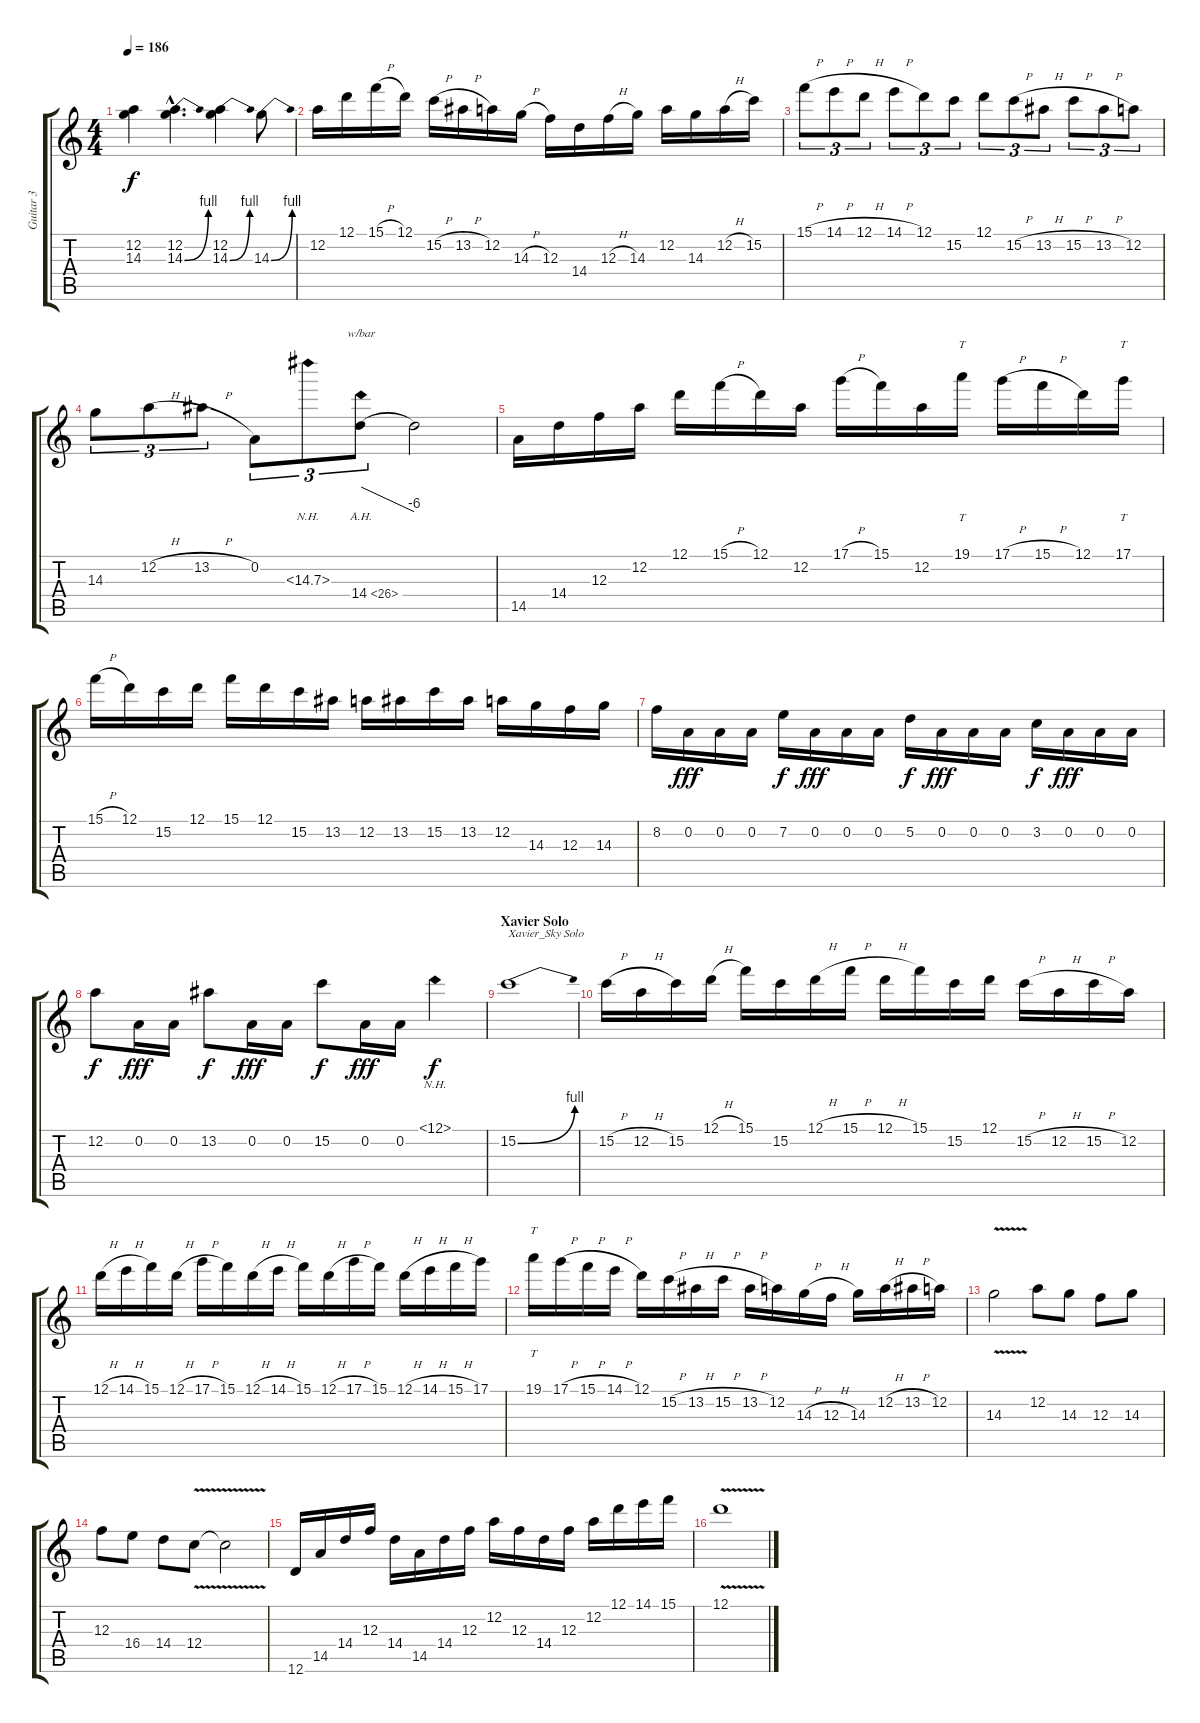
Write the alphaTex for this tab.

\track ("Guitar 3" "Guitar 3") {instrument distortionguitar}
\staff {score tabs}
\tuning (D4 A3 F3 C3 G2 D2) {hide}
\ts (4 4)
\tempo 186
\clef g2
\ks c
(12.2{t} 14.3{t}).4{dy f} (12.2{hac} 14.3{be (bend 0 0 60 4) hac}).4{d} (12.2 14.3{be (bend 0 0 60 4)}).4 14.3{be (bend 0 0 60 4)}.8 |
12.2.16 12.1.16 15.1{h}.16 12.1.16 15.2{h}.16 13.2{h}.16 12.2.16 14.3{h}.16 12.3.16 14.4.16 12.3{h}.16 14.3.16 12.2.16 14.3.16 12.2{h}.16 15.2.16 |
15.1{h}.8{tu (3 2)} 14.1{h}.8{tu (3 2)} 12.1{h}.8{tu (3 2)} 14.1{h}.8{tu (3 2)} 12.1.8{tu (3 2)} 15.2.8{tu (3 2)} 12.1.8{tu (3 2)} 15.2{h}.8{tu (3 2)} 13.2{h}.8{tu (3 2)} 15.2{h}.8{tu (3 2)} 13.2{h}.8{tu (3 2)} 12.2.8{tu (3 2)} |
14.3.8{tu (3 2)} 12.2{h}.8{tu (3 2)} 13.2{h}.8{tu (3 2)} 0.2.8{tu (3 2)} 14.3{nh}.8{tu (3 2)} 14.4{ah 12}.8{tu (3 2) tbe (dive default 0 0 60 -24)} 14.4{t}.2 |
14.5.16 14.4.16 12.3.16 12.2.16 12.1.16 15.1{h}.16 12.1.16 12.2.16 17.1{h}.16 15.1.16 12.2.16 19.1.16{tt} 17.1{h}.16 15.1{h}.16 12.1.16 17.1.16{tt} |
15.1{h}.16 12.1.16 15.2.16 12.1.16 15.1.16 12.1.16 15.2.16 13.2.16 12.2.16 13.2.16 15.2.16 13.2.16 12.2.16 14.3.16 12.3.16 14.3.16 |
8.2.16 0.2.16{dy fff} 0.2.16 0.2.16 7.2.16{dy f} 0.2.16{dy fff} 0.2.16 0.2.16 5.2.16{dy f} 0.2.16{dy fff} 0.2.16 0.2.16 3.2.16{dy f} 0.2.16{dy fff} 0.2.16 0.2.16 |
12.2.8{dy f} 0.2.16{dy fff} 0.2.16 13.2.8{dy f} 0.2.16{dy fff} 0.2.16 15.2.8{dy f} 0.2.16{dy fff} 0.2.16 12.1{nh}.4{dy f} |
\section ("" "Xavier Solo")
15.2{be (bend 0 0 60 4)}.1{txt "Xavier_Sky Solo"} |
15.2{h}.16 12.2{h}.16 15.2.16 12.1{h}.16 15.1.16 15.2.16 12.1{h}.16 15.1{h}.16 12.1{h}.16 15.1.16 15.2.16 12.1.16 15.2{h}.16 12.2{h}.16 15.2{h}.16 12.2.16 |
12.1{h}.16 14.1{h}.16 15.1.16 12.1{h}.16 17.1{h}.16 15.1.16 12.1{h}.16 14.1{h}.16 15.1.16 12.1{h}.16 17.1{h}.16 15.1.16 12.1{h}.16 14.1{h}.16 15.1{h}.16 17.1.16 |
19.1.16{tt} 17.1{h}.16 15.1{h}.16 14.1{h}.16 12.1.16 15.2{h}.16 13.2{h}.16 15.2{h}.16 13.2{h}.16 12.2.16 14.3{h}.16 12.3{h}.16 14.3.16 12.2{h}.16 13.2{h}.16 12.2.16 |
14.3{v}.2 12.2.8 14.3.8 12.3.8 14.3.8 |
12.3.8 16.4.8 14.4.8 12.4{v}.8 12.4{t}.2 |
12.6.16 14.5.16 14.4.16 12.3.16 14.4.16 14.5.16 14.4.16 12.3.16 12.2.16 12.3.16 14.4.16 12.3.16 12.2.16 12.1.16 14.1.16 15.1.16 |
12.1{v}.1
